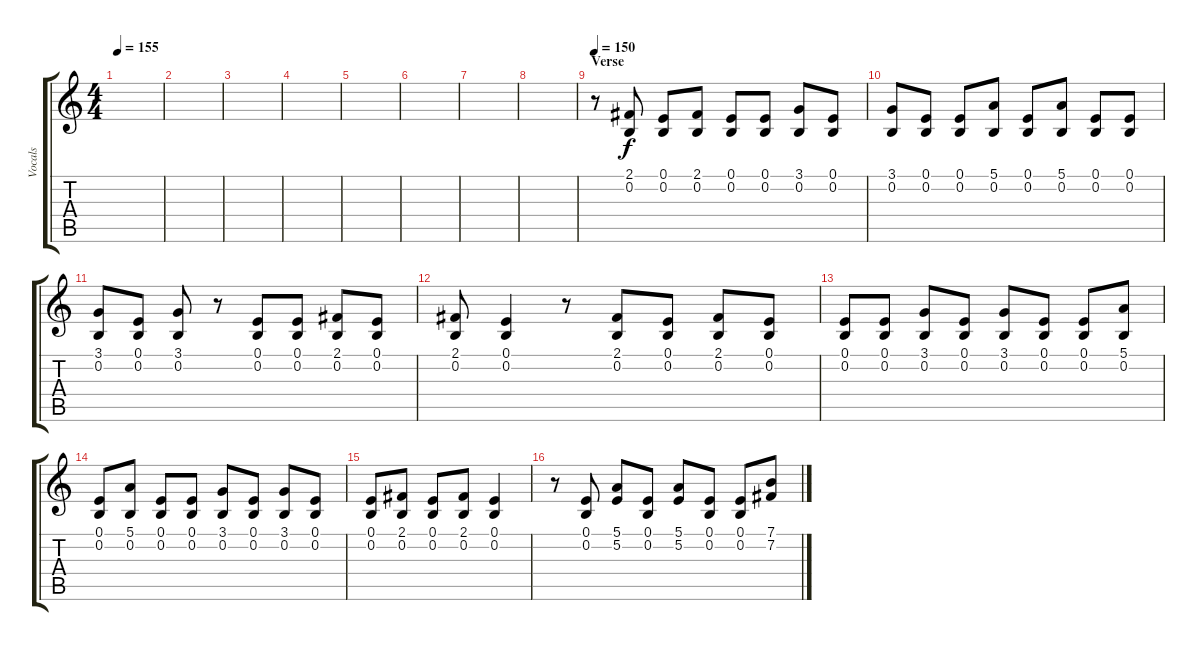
\track ("Vocals" "Vocals") {instrument sitar}
\staff {score tabs}
\tuning (E4 B3 G3 D3 A2 E2) {hide}
\ts (4 4)
\tempo 155
\clef g2
\ks c
|
|
|
|
|
|
|
|
\section ("" "Verse")
\tempo 150
r.8 (2.1 0.2).8 (0.1 0.2).8 (2.1 0.2).8 (0.1 0.2).8 (0.1 0.2).8 (3.1 0.2).8 (0.1 0.2).8 |
(3.1 0.2).8 (0.1 0.2).8 (0.1 0.2).8 (5.1 0.2).8 (0.1 0.2).8 (5.1 0.2).8 (0.1 0.2).8 (0.1 0.2).8 |
(3.1 0.2).8 (0.1 0.2).8 (3.1 0.2).8 r.8 (0.1 0.2).8 (0.1 0.2).8 (2.1 0.2).8 (0.1 0.2).8 |
(2.1 0.2).8 (0.1 0.2).4 r.8 (2.1 0.2).8 (0.1 0.2).8 (2.1 0.2).8 (0.1 0.2).8 |
(0.1 0.2).8 (0.1 0.2).8 (3.1 0.2).8 (0.1 0.2).8 (3.1 0.2).8 (0.1 0.2).8 (0.1 0.2).8 (5.1 0.2).8 |
(0.1 0.2).8 (5.1 0.2).8 (0.1 0.2).8 (0.1 0.2).8 (3.1 0.2).8 (0.1 0.2).8 (3.1 0.2).8 (0.1 0.2).8 |
(0.1 0.2).8 (2.1 0.2).8 (0.1 0.2).8 (2.1 0.2).8 (0.1 0.2).4 |
r.8 (0.1 0.2).8 (5.1 5.2).8 (0.1 0.2).8 (5.1 5.2).8 (0.1 0.2).8 (0.1 0.2).8 (7.1 7.2).8
